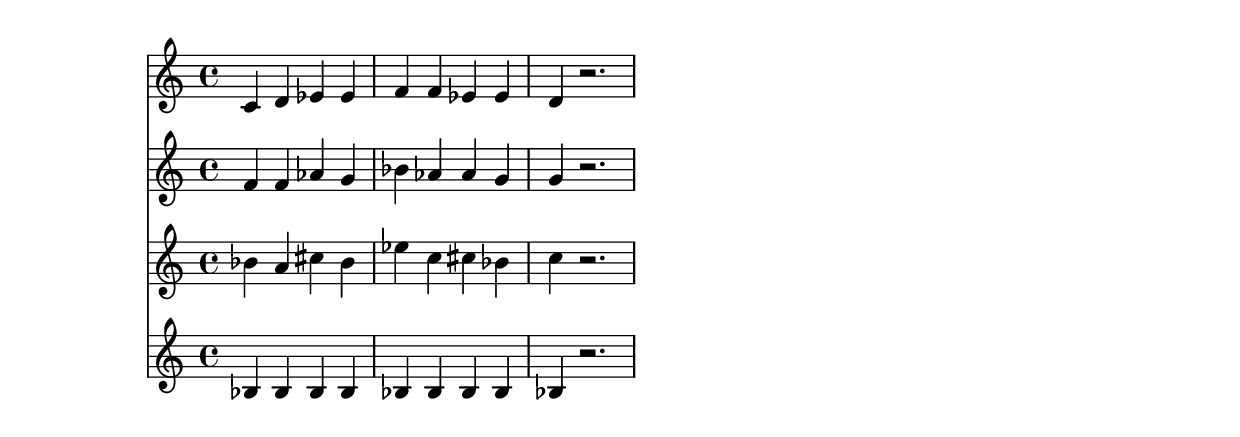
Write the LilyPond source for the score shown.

% 2017-09-17 11:44

\version "2.19.54"
\language "english"

\header {}

\layout {}

\paper {}

\score {
    <<
        {
            {
                c'4
                d'4
                ef'4
                ef'4
                f'4
                f'4
                ef'4
                ef'4
                d'4
                r2.
            }
        }
        {
            {
                f'4
                f'4
                af'4
                g'4
                bf'4
                af'4
                af'4
                g'4
                g'4
                r2.
            }
        }
        {
            {
                bf'4
                a'4
                cs''4
                bf'4
                ef''4
                c''4
                cs''4
                bf'4
                c''4
                r2.
            }
        }
        {
            {
                bf4
                bf4
                bf4
                bf4
                bf4
                bf4
                bf4
                bf4
                bf4
                r2.
            }
        }
    >>
}